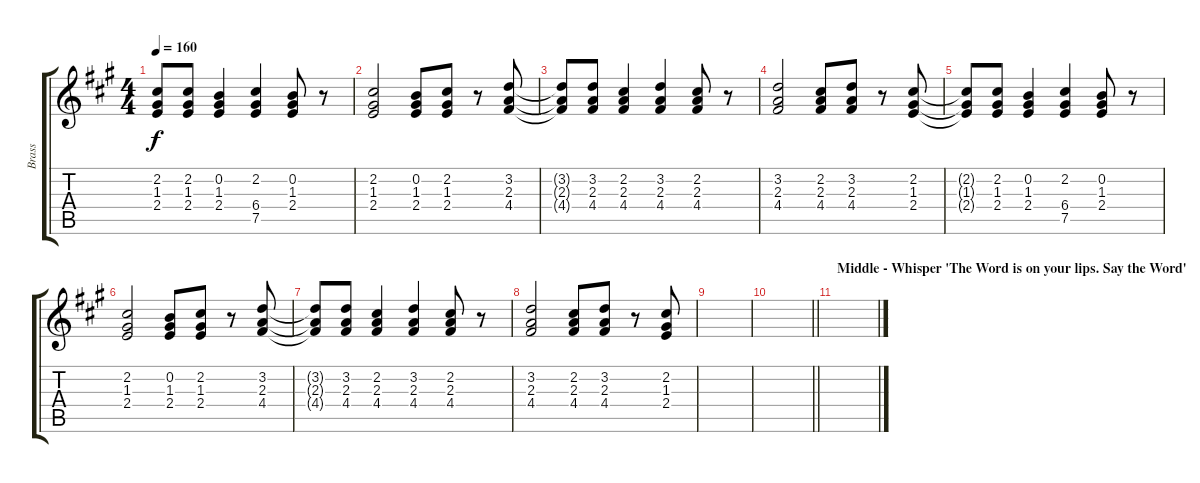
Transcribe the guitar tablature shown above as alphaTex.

\track ("Brass" "Brass") {instrument brasssection}
\staff {score tabs}
\tuning (E5 B4 G4 D4 A3 E3) {hide}
\ts (4 4)
\tempo 160
\clef g2
\ks a
(2.2{t} 1.3{t} 2.4{t}).8{dy f} (2.2 1.3 2.4).8 (0.2 1.3 2.4).4 (2.2 6.4 7.5).4 (0.2 1.3 2.4).8 r.8 |
(2.2 1.3 2.4).2 (0.2 1.3 2.4).8 (2.2 1.3 2.4).8 r.8 (3.2 2.3 4.4).8 |
(3.2{t} 2.3{t} 4.4{t}).8 (3.2 2.3 4.4).8 (2.2 2.3 4.4).4 (3.2 2.3 4.4).4 (2.2 2.3 4.4).8 r.8 |
(3.2 2.3 4.4).2 (2.2 2.3 4.4).8 (3.2 2.3 4.4).8 r.8 (2.2 1.3 2.4).8 |
(2.2{t} 1.3{t} 2.4{t}).8 (2.2 1.3 2.4).8 (0.2 1.3 2.4).4 (2.2 6.4 7.5).4 (0.2 1.3 2.4).8 r.8 |
(2.2 1.3 2.4).2 (0.2 1.3 2.4).8 (2.2 1.3 2.4).8 r.8 (3.2 2.3 4.4).8 |
(3.2{t} 2.3{t} 4.4{t}).8 (3.2 2.3 4.4).8 (2.2 2.3 4.4).4 (3.2 2.3 4.4).4 (2.2 2.3 4.4).8 r.8 |
(3.2 2.3 4.4).2 (2.2 2.3 4.4).8 (3.2 2.3 4.4).8 r.8 (2.2 1.3 2.4).8 |
|
\barLineRight lightlight
|
\section ("" "Middle - Whisper 'The Word is on your lips. Say the Word'")
